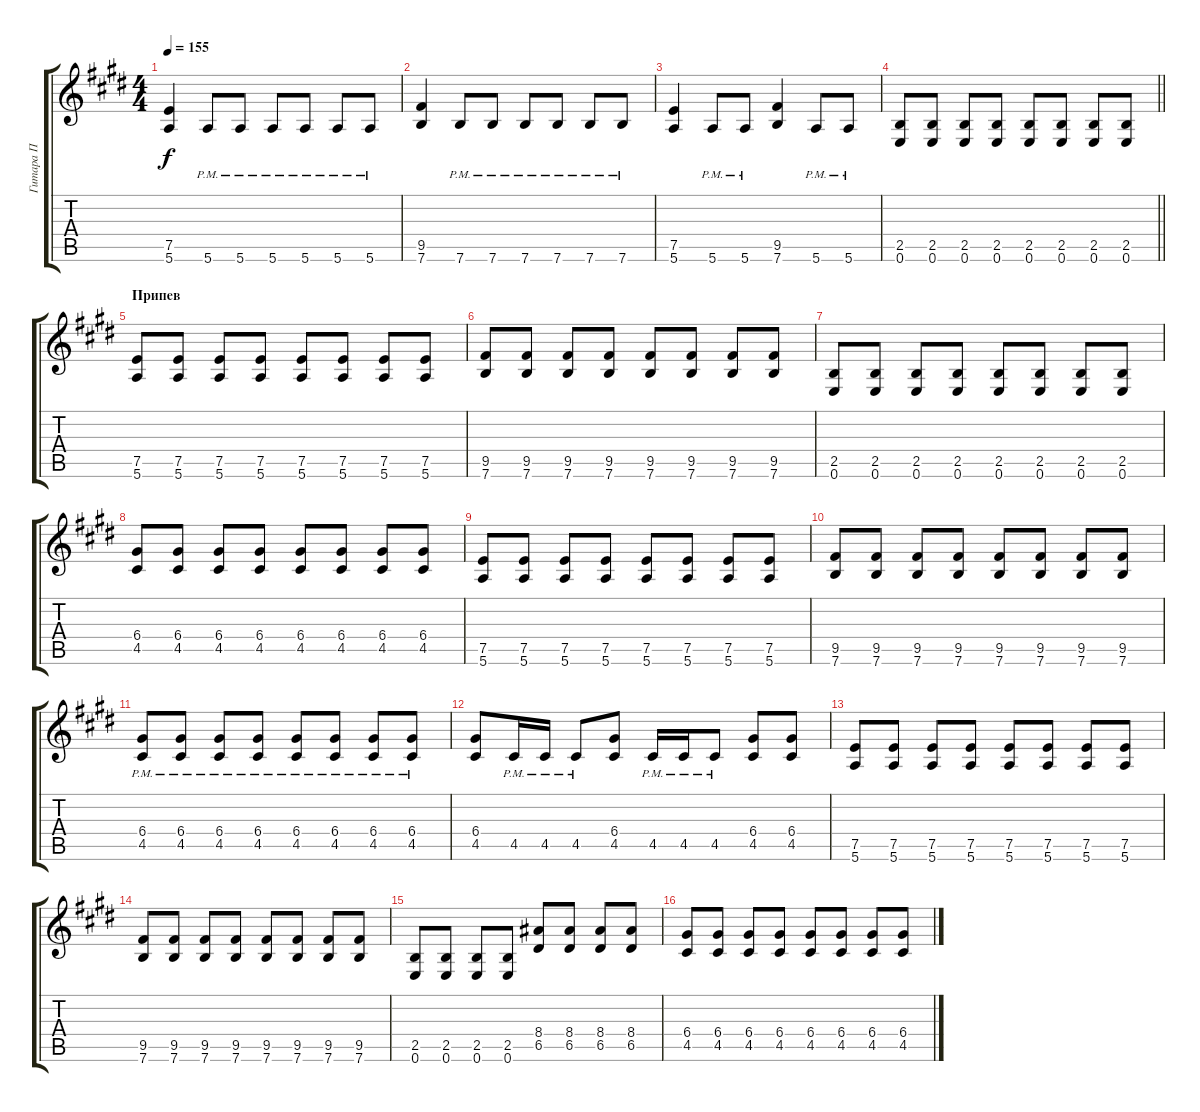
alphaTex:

\track ("Гитара П" "Гитара П") {instrument acousticguitarsteel}
\staff {score tabs}
\tuning (E4 B3 G3 D3 A2 E2) {hide}
\ts (4 4)
\tempo 155
\clef g2
\ks e
(7.5 5.6).4{dy f} 5.6{pm}.8 5.6{pm}.8 5.6{pm}.8 5.6{pm}.8 5.6{pm}.8 5.6{pm}.8 |
(9.5 7.6).4 7.6{pm}.8 7.6{pm}.8 7.6{pm}.8 7.6{pm}.8 7.6{pm}.8 7.6{pm}.8 |
(7.5 5.6).4 5.6{pm}.8 5.6{pm}.8 (9.5 7.6).4 5.6{pm}.8 5.6{pm}.8 |
\barLineRight lightlight
(2.5 0.6).8 (2.5 0.6).8 (2.5 0.6).8 (2.5 0.6).8 (2.5 0.6).8 (2.5 0.6).8 (2.5 0.6).8 (2.5 0.6).8 |
\section ("" "Припев")
(7.5 5.6).8 (7.5 5.6).8 (7.5 5.6).8 (7.5 5.6).8 (7.5 5.6).8 (7.5 5.6).8 (7.5 5.6).8 (7.5 5.6).8 |
(9.5 7.6).8 (9.5 7.6).8 (9.5 7.6).8 (9.5 7.6).8 (9.5 7.6).8 (9.5 7.6).8 (9.5 7.6).8 (9.5 7.6).8 |
(2.5 0.6).8 (2.5 0.6).8 (2.5 0.6).8 (2.5 0.6).8 (2.5 0.6).8 (2.5 0.6).8 (2.5 0.6).8 (2.5 0.6).8 |
(6.4 4.5).8 (6.4 4.5).8 (6.4 4.5).8 (6.4 4.5).8 (6.4 4.5).8 (6.4 4.5).8 (6.4 4.5).8 (6.4 4.5).8 |
(7.5 5.6).8 (7.5 5.6).8 (7.5 5.6).8 (7.5 5.6).8 (7.5 5.6).8 (7.5 5.6).8 (7.5 5.6).8 (7.5 5.6).8 |
(9.5 7.6).8 (9.5 7.6).8 (9.5 7.6).8 (9.5 7.6).8 (9.5 7.6).8 (9.5 7.6).8 (9.5 7.6).8 (9.5 7.6).8 |
(6.4{pm} 4.5{pm}).8 (6.4{pm} 4.5{pm}).8 (6.4{pm} 4.5{pm}).8 (6.4{pm} 4.5{pm}).8 (6.4{pm} 4.5{pm}).8 (6.4{pm} 4.5{pm}).8 (6.4{pm} 4.5{pm}).8 (6.4{pm} 4.5{pm}).8 |
(6.4 4.5).8 4.5{pm}.16 4.5{pm}.16 4.5{pm}.8 (6.4 4.5).8 4.5{pm}.16 4.5{pm}.16 4.5{pm}.8 (6.4 4.5).8 (6.4 4.5).8 |
(7.5 5.6).8 (7.5 5.6).8 (7.5 5.6).8 (7.5 5.6).8 (7.5 5.6).8 (7.5 5.6).8 (7.5 5.6).8 (7.5 5.6).8 |
(9.5 7.6).8 (9.5 7.6).8 (9.5 7.6).8 (9.5 7.6).8 (9.5 7.6).8 (9.5 7.6).8 (9.5 7.6).8 (9.5 7.6).8 |
(2.5 0.6).8 (2.5 0.6).8 (2.5 0.6).8 (2.5 0.6).8 (8.4 6.5).8 (8.4 6.5).8 (8.4 6.5).8 (8.4 6.5).8 |
(6.4 4.5).8 (6.4 4.5).8 (6.4 4.5).8 (6.4 4.5).8 (6.4 4.5).8 (6.4 4.5).8 (6.4 4.5).8 (6.4 4.5).8
